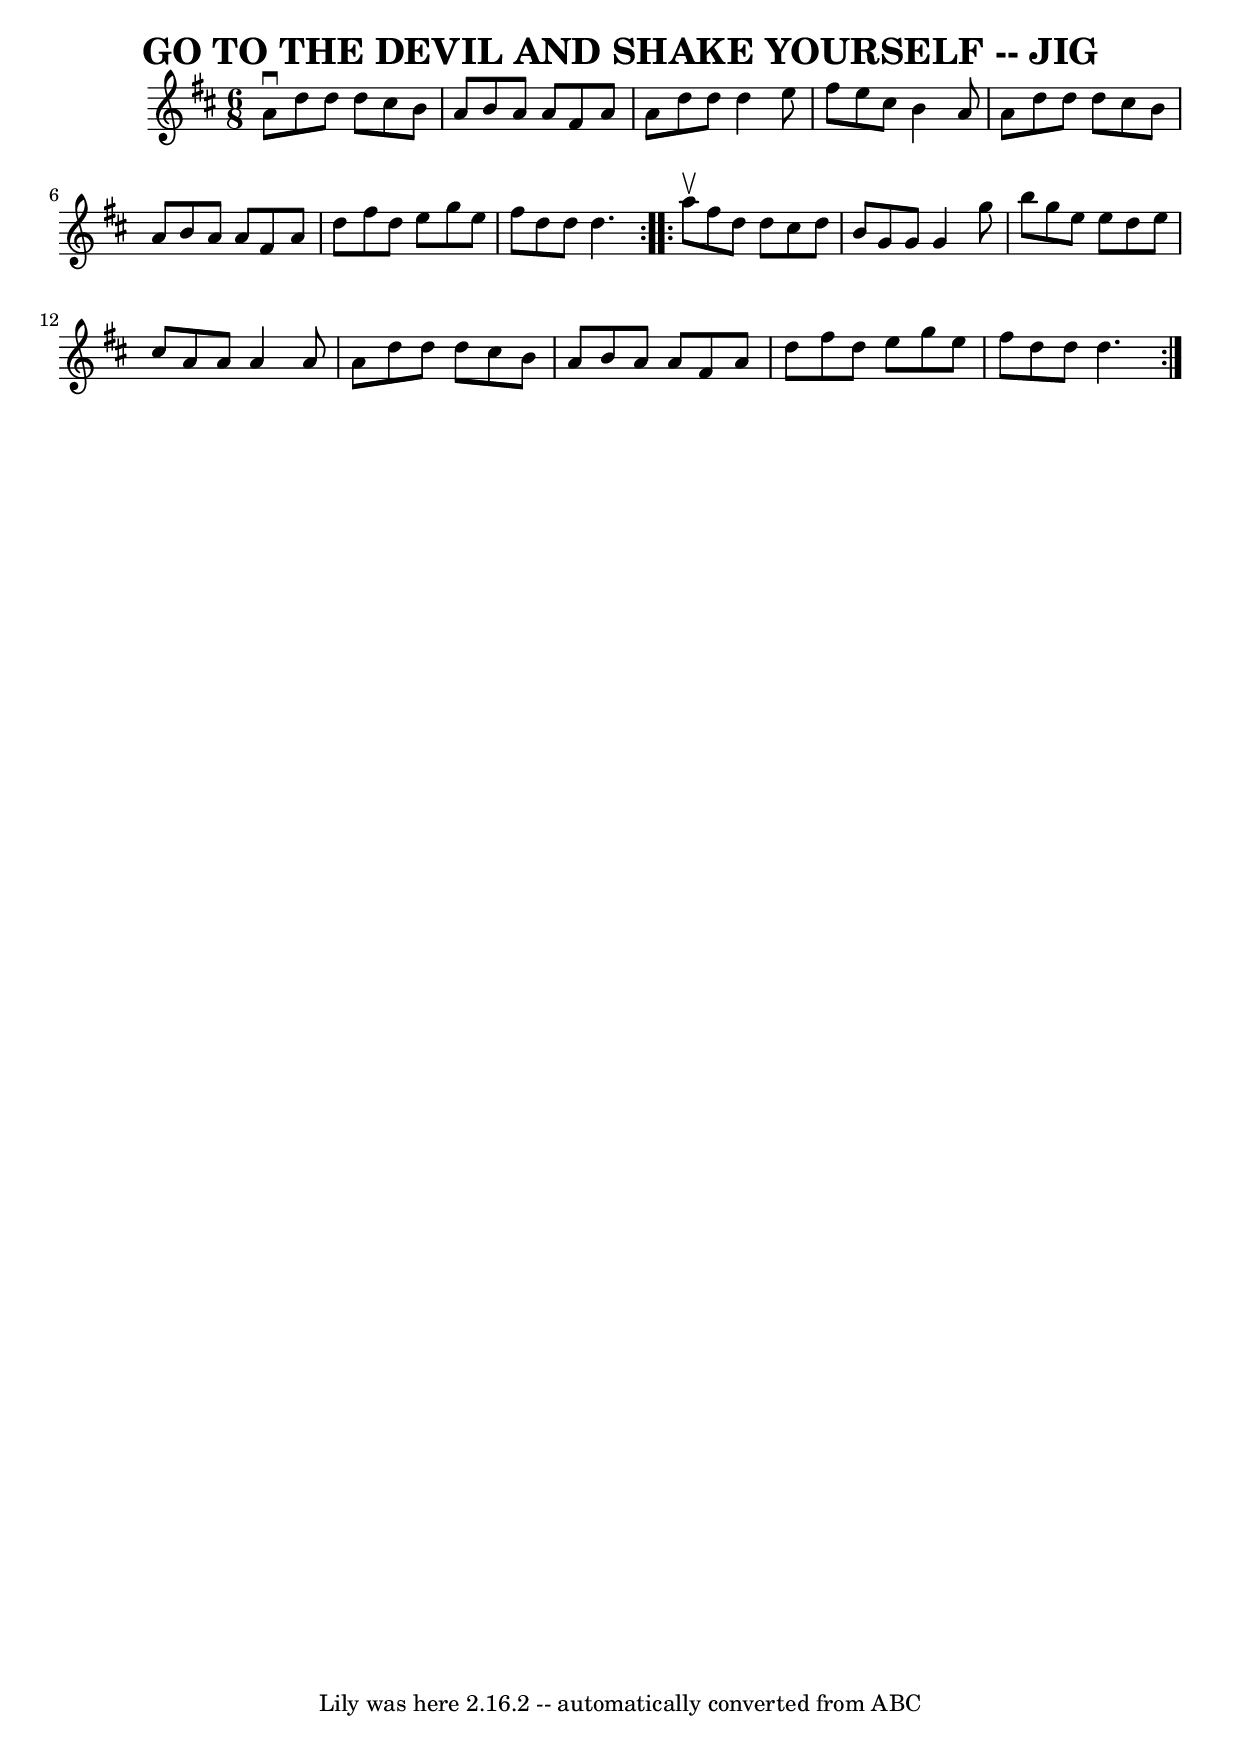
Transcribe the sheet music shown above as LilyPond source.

\version "2.7.40"
\include "Mammoth.ily"
\header {
	%% book = "Ryan's Mammoth Collection of Fiddle Tunes"
	crossRefNumber = "1"
	footnotes = ""
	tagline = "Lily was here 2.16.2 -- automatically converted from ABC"
	title = "GO TO THE DEVIL AND SHAKE YOURSELF -- JIG"
}
voicedefault =  {
\set Score.defaultBarType = "empty"

\repeat volta 2 {
\time 6/8 \key d \major a'8^\downbow d''8 d''8 d''8 cis''8 b'8 
   |
 a'8 b'8 a'8 a'8 fis'8 a'8    |
 a'8    
d''8 d''8 d''4 e''8    |
 fis''8 e''8 cis''8 b'4    
a'8        |
 a'8 d''8 d''8 d''8 cis''8 b'8    |
  
 a'8 b'8 a'8 a'8 fis'8 a'8    |
 d''8 fis''8 d''8  
 e''8 g''8 e''8    |
 fis''8 d''8 d''8 d''4.    }     
\repeat volta 2 { a''8^\upbow fis''8 d''8 d''8 cis''8 d''8    
|
 b'8 g'8 g'8 g'4 g''8    |
 b''8 g''8 e''8  
 e''8 d''8 e''8    |
 cis''8 a'8 a'8 a'4 a'8        
|
 a'8 d''8 d''8 d''8 cis''8 b'8    |
 a'8    
b'8 a'8 a'8 fis'8 a'8    |
 d''8 fis''8 d''8 e''8  
 g''8 e''8    |
 fis''8 d''8 d''8 d''4.    }   
}

\score{
    <<

	\context Staff="default"
	{
	    \voicedefault 
	}

    >>
	\layout {
	}
	\midi {}
}
